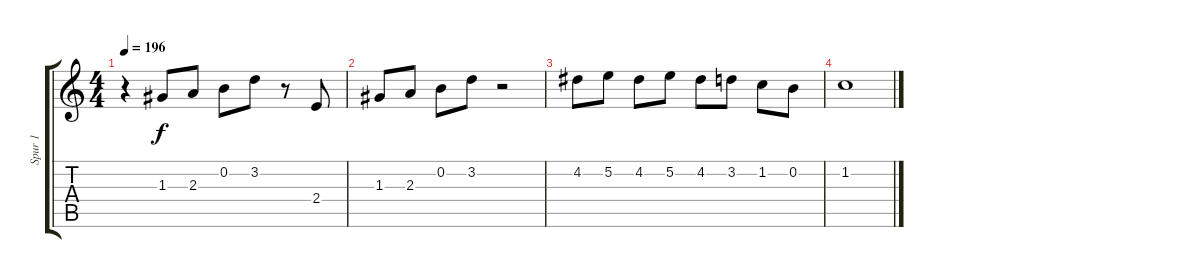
\track ("Spur 1" "Spur 1") {instrument overdrivenguitar}
\staff {score tabs}
\tuning (E4 B3 G3 D3 A2 E2) {hide}
\ts (4 4)
\tempo 196
\clef g2
\ks c
r.4{dy f} 1.3.8 2.3.8 0.2.8 3.2.8 r.8 2.4.8 |
1.3.8 2.3.8 0.2.8 3.2.8 r.2 |
4.2.8 5.2.8 4.2.8 5.2.8 4.2.8 3.2.8 1.2.8 0.2.8 |
1.2.1
